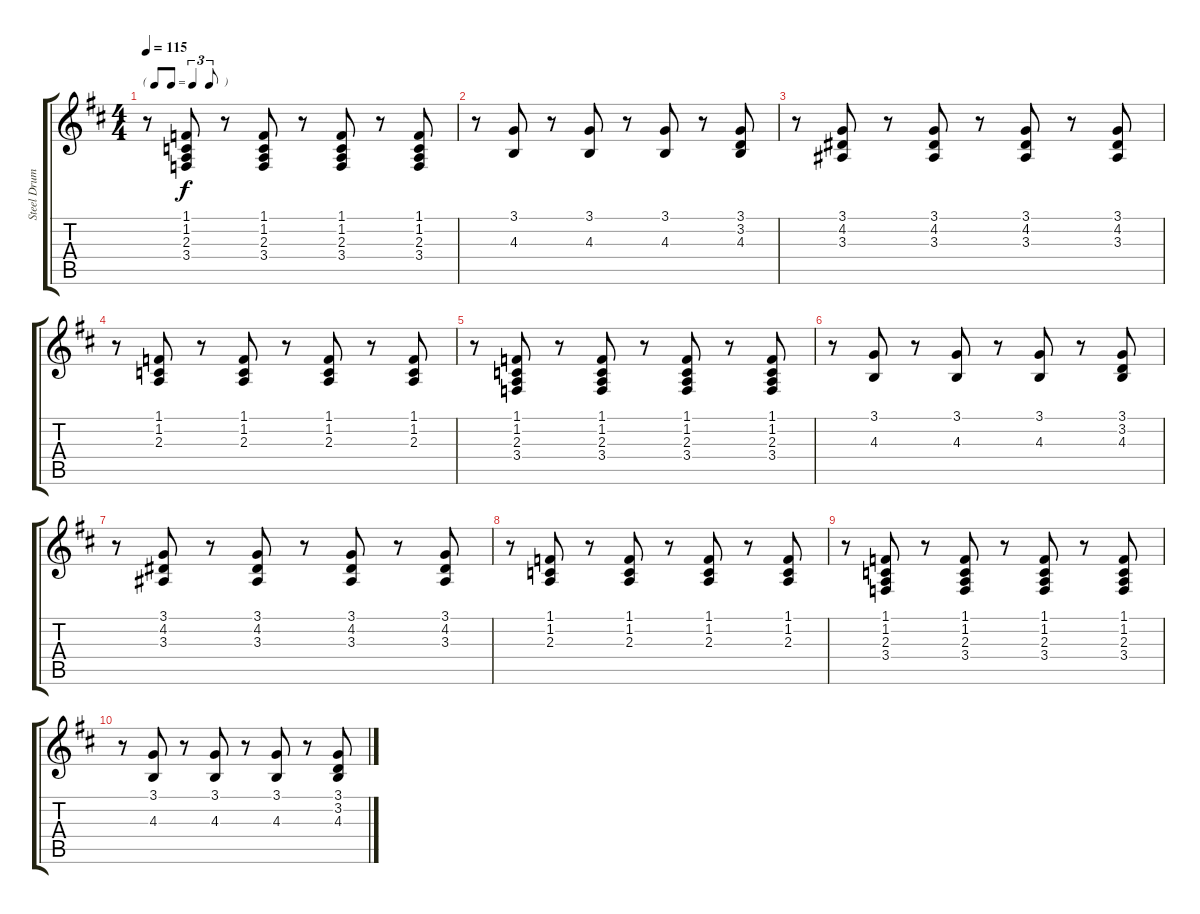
\track ("Steel Drums 2" "Steel Drum") {instrument steeldrums}
\staff {score tabs}
\tuning (E4 B3 G3 D3 A2 E2) {hide}
\ts (4 4)
\tf triplet8th
\tempo 115
\clef g2
\ks d
r.8{dy f} (1.1 1.2 2.3 3.4).8 r.8 (1.1 1.2 2.3 3.4).8 r.8 (1.1 1.2 2.3 3.4).8 r.8 (1.1 1.2 2.3 3.4).8 |
r.8{volume 7} (3.1 4.3).8 r.8 (3.1 4.3).8 r.8 (3.1 4.3).8 r.8 (3.1 3.2 4.3).8 |
r.8 (3.1 4.2 3.3).8 r.8 (3.1 4.2 3.3).8 r.8 (3.1 4.2 3.3).8 r.8 (3.1 4.2 3.3).8 |
r.8 (1.1 1.2 2.3).8 r.8 (1.1 1.2 2.3).8 r.8 (1.1 1.2 2.3).8 r.8 (1.1 1.2 2.3).8 |
r.8 (1.1 1.2 2.3 3.4).8 r.8 (1.1 1.2 2.3 3.4).8 r.8 (1.1 1.2 2.3 3.4).8 r.8 (1.1 1.2 2.3 3.4).8 |
r.8{volume 2} (3.1 4.3).8 r.8 (3.1 4.3).8 r.8 (3.1 4.3).8 r.8 (3.1 3.2 4.3).8 |
r.8 (3.1 4.2 3.3).8 r.8 (3.1 4.2 3.3).8 r.8 (3.1 4.2 3.3).8 r.8 (3.1 4.2 3.3).8 |
r.8 (1.1 1.2 2.3).8 r.8 (1.1 1.2 2.3).8 r.8 (1.1 1.2 2.3).8 r.8 (1.1 1.2 2.3).8 |
r.8 (1.1 1.2 2.3 3.4).8 r.8 (1.1 1.2 2.3 3.4).8 r.8 (1.1 1.2 2.3 3.4).8 r.8 (1.1 1.2 2.3 3.4).8 |
r.8{volume 0} (3.1 4.3).8 r.8 (3.1 4.3).8 r.8 (3.1 4.3).8 r.8 (3.1 3.2 4.3).8
